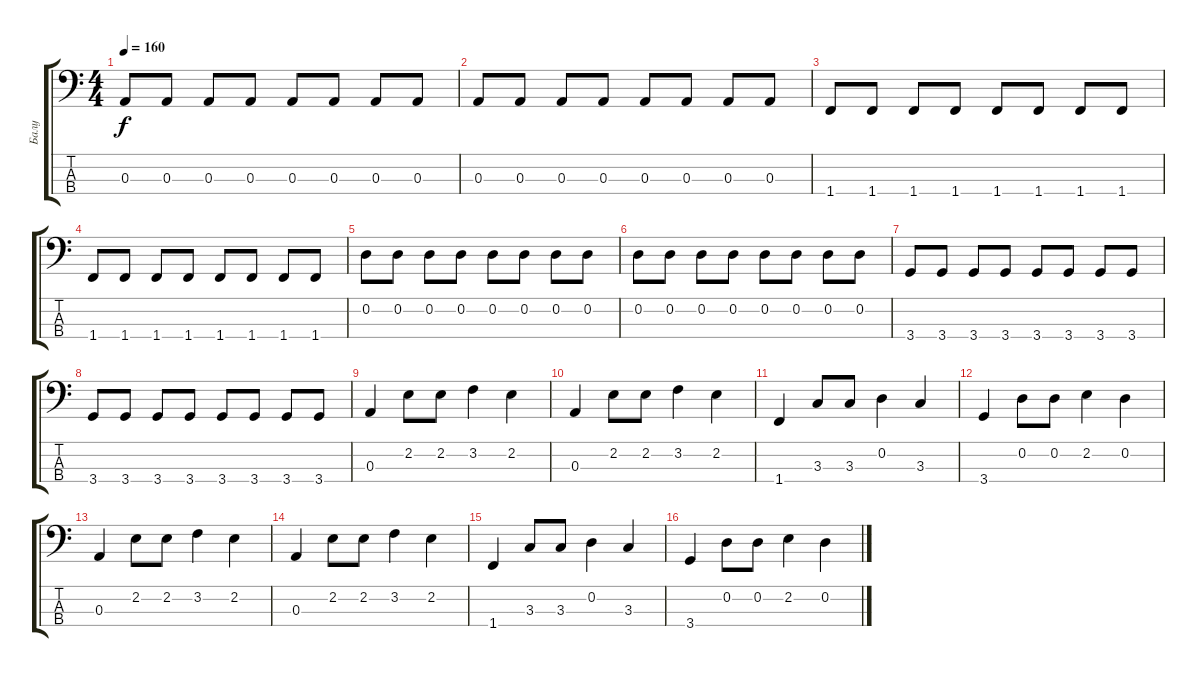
\track ("Балу" "Балу") {instrument electricbasspick}
\staff {score tabs}
\tuning (G2 D2 A1 E1) {hide}
\ts (4 4)
\tempo 160
\clef f4
\ks c
0.3.8{dy f} 0.3.8 0.3.8 0.3.8 0.3.8 0.3.8 0.3.8 0.3.8 |
0.3.8 0.3.8 0.3.8 0.3.8 0.3.8 0.3.8 0.3.8 0.3.8 |
1.4.8 1.4.8 1.4.8 1.4.8 1.4.8 1.4.8 1.4.8 1.4.8 |
1.4.8 1.4.8 1.4.8 1.4.8 1.4.8 1.4.8 1.4.8 1.4.8 |
0.2.8 0.2.8 0.2.8 0.2.8 0.2.8 0.2.8 0.2.8 0.2.8 |
0.2.8 0.2.8 0.2.8 0.2.8 0.2.8 0.2.8 0.2.8 0.2.8 |
3.4.8 3.4.8 3.4.8 3.4.8 3.4.8 3.4.8 3.4.8 3.4.8 |
3.4.8 3.4.8 3.4.8 3.4.8 3.4.8 3.4.8 3.4.8 3.4.8 |
0.3.4{instrument electricbasspick} 2.2.8 2.2.8 3.2.4 2.2.4 |
0.3.4 2.2.8 2.2.8 3.2.4 2.2.4 |
1.4.4 3.3.8 3.3.8 0.2.4 3.3.4 |
3.4.4 0.2.8 0.2.8 2.2.4 0.2.4 |
0.3.4 2.2.8 2.2.8 3.2.4 2.2.4 |
0.3.4 2.2.8 2.2.8 3.2.4 2.2.4 |
1.4.4 3.3.8 3.3.8 0.2.4 3.3.4 |
3.4.4 0.2.8 0.2.8 2.2.4 0.2.4
